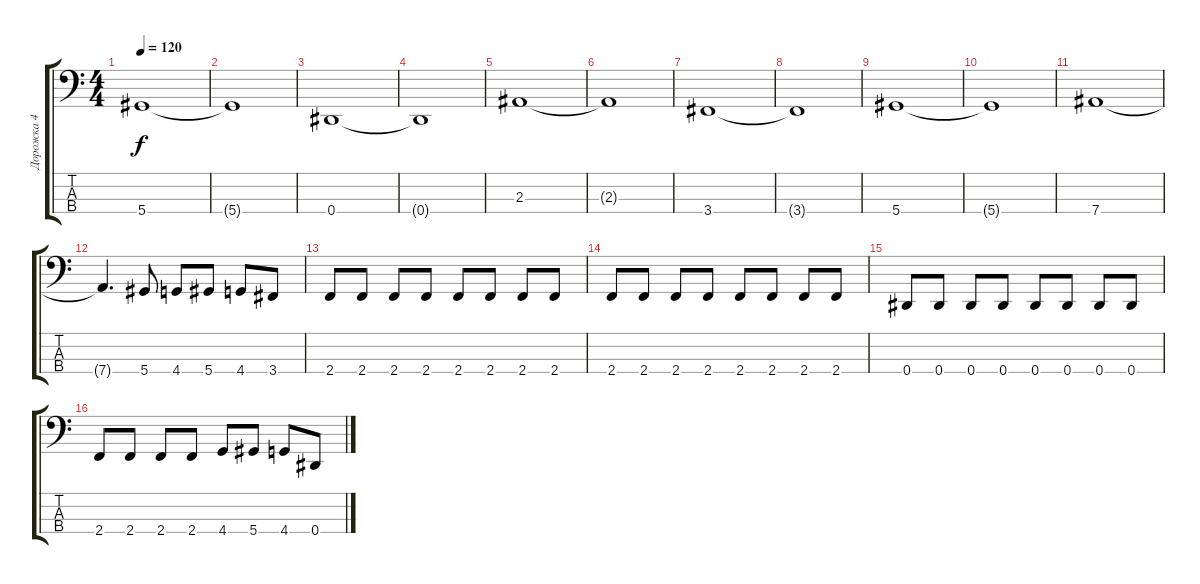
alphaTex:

\track ("Дорожка 4" "Дорожка 4") {instrument electricbassfinger}
\staff {score tabs}
\tuning (Gb2 Db2 Ab1 Eb1) {hide}
\ts (4 4)
\tempo 120
\clef f4
\ks c
5.4.1{dy f} |
5.4{t}.1 |
0.4.1 |
0.4{t}.1 |
2.3.1 |
2.3{t}.1 |
3.4.1 |
3.4{t}.1 |
5.4.1 |
5.4{t}.1 |
7.4.1 |
7.4{t}.4{d} 5.4.8 4.4.8 5.4.8 4.4.8 3.4.8 |
2.4.8 2.4.8 2.4.8 2.4.8 2.4.8 2.4.8 2.4.8 2.4.8 |
2.4.8 2.4.8 2.4.8 2.4.8 2.4.8 2.4.8 2.4.8 2.4.8 |
0.4.8 0.4.8 0.4.8 0.4.8 0.4.8 0.4.8 0.4.8 0.4.8 |
2.4.8 2.4.8 2.4.8 2.4.8 4.4.8 5.4.8 4.4.8 0.4.8
